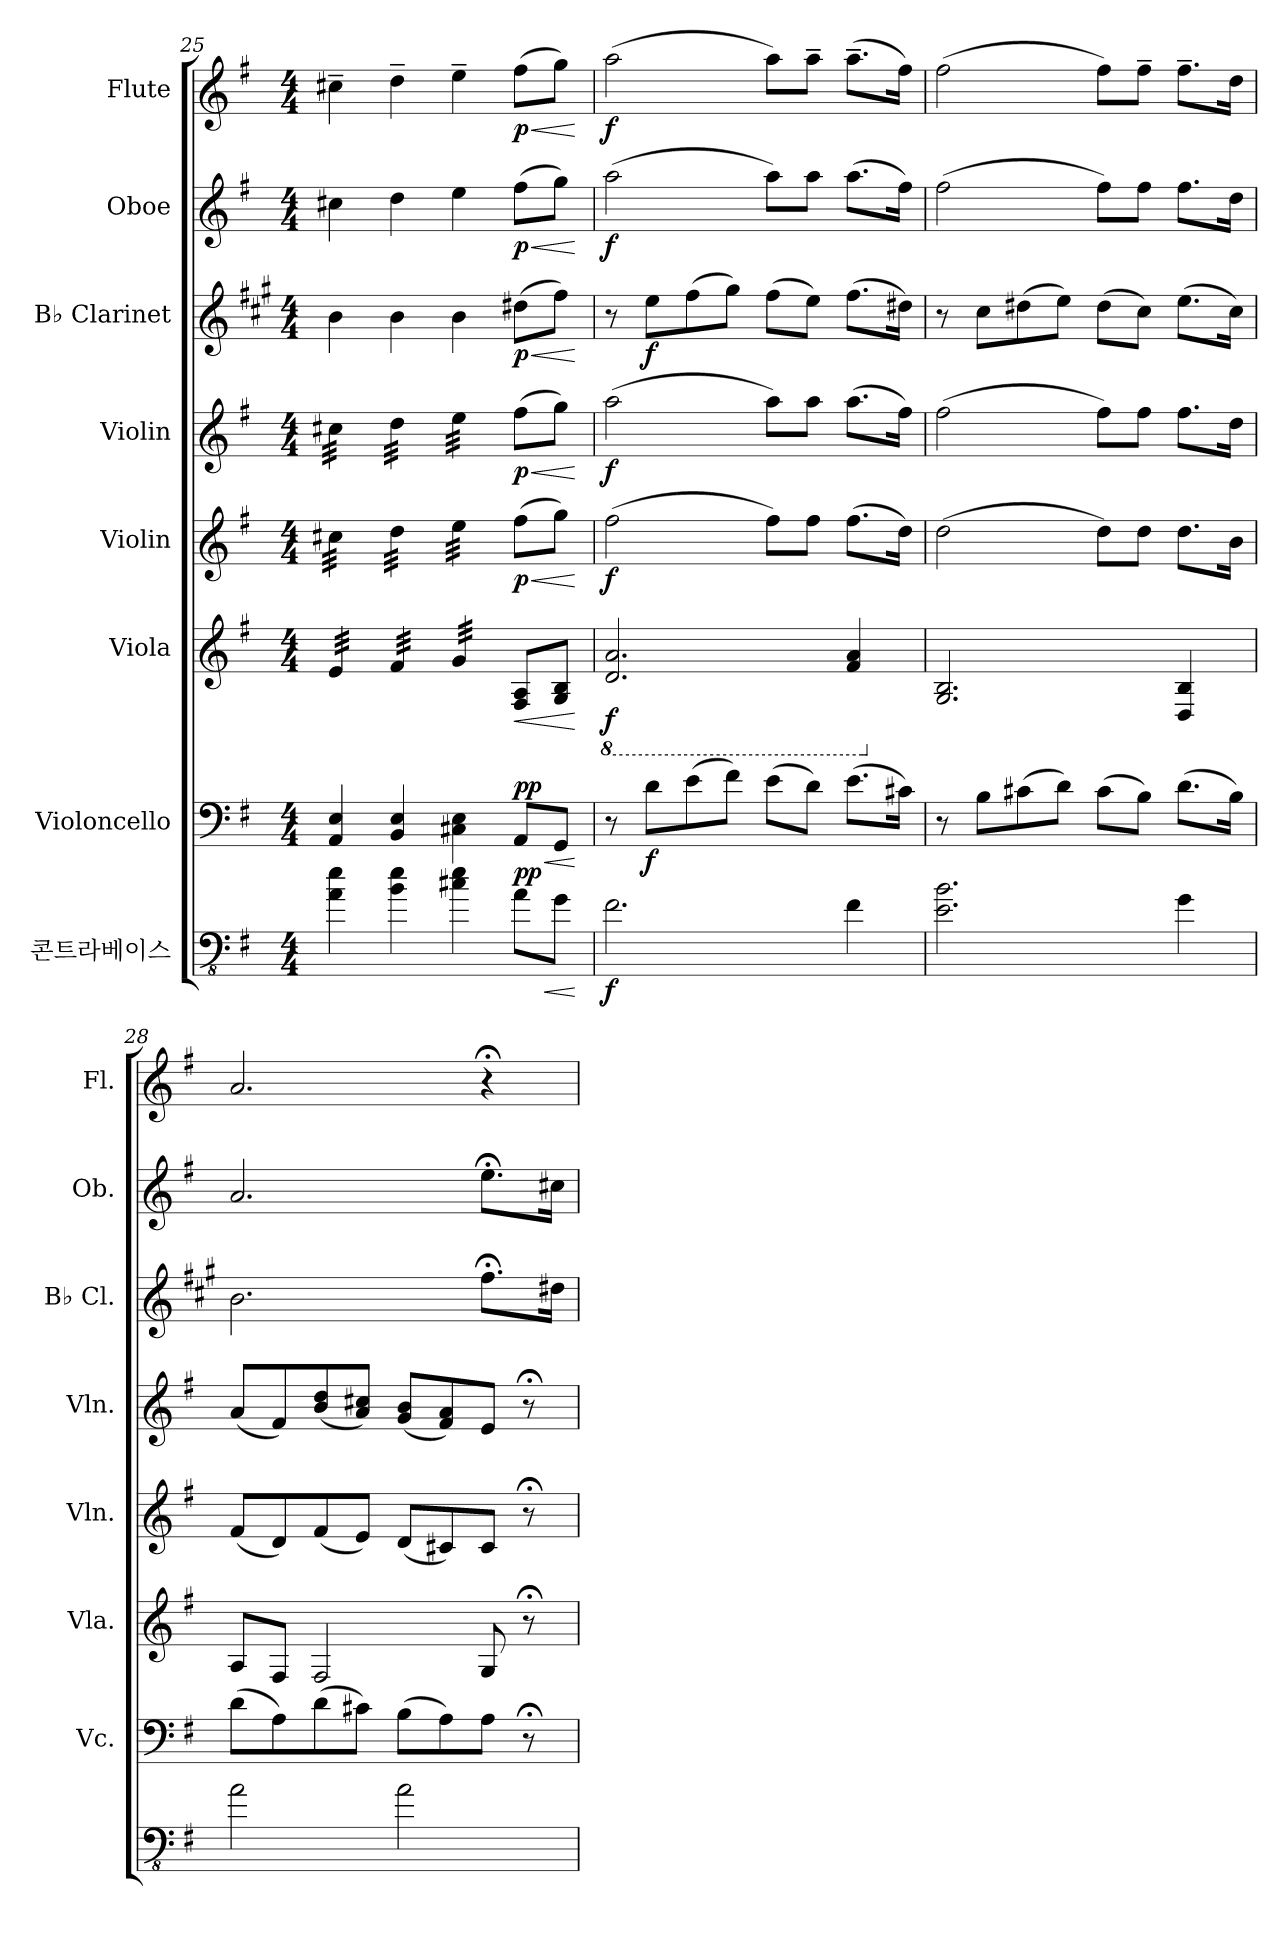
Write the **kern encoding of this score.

**kern	**dynam	**kern	**dynam	**kern	**dynam	**kern	**dynam	**kern	**dynam	**kern	**dynam	**kern	**dynam	**kern	**dynam
*part8	*part8	*part7	*part7	*part6	*part6	*part5	*part5	*part4	*part4	*part3	*part3	*part2	*part2	*part1	*part1
*staff8	*staff8	*staff7	*staff7	*staff6	*staff6	*staff5	*staff5	*staff4	*staff4	*staff3	*staff3	*staff2	*staff2	*staff1	*staff1
*I"콘트라베이스	*	*I"Violoncello	*	*I"Viola	*	*I"Violin	*	*I"Violin	*	*I"B♭ Clarinet	*	*I"Oboe	*	*I"Flute	*
*	*	*I'Vc.	*	*I'Vla.	*	*I'Vln.	*	*I'Vln.	*	*I'B♭ Cl.	*	*I'Ob.	*	*I'Fl.	*
!!LO:PB:g=z
*clefFv4	*	*clefF4	*	*clefG2	*	*clefG2	*	*clefG2	*	*clefG2	*	*clefG2	*	*clefG2	*
*ITrd7c12	*	*	*	*	*	*	*	*	*	*ITrd1c2	*	*	*	*	*
*k[f#]	*	*k[f#]	*	*k[f#]	*	*k[f#]	*	*k[f#]	*	*k[f#]	*	*k[f#]	*	*k[f#]	*
*M4/4	*	*M4/4	*	*M4/4	*	*M4/4	*	*M4/4	*	*M4/4	*	*M4/4	*	*M4/4	*
=25	=25	=25	=25	=25	=25	=25	=25	=25	=25	=25	=25	=25	=25	=25	=25
*	*	*	*	*tremolo	*	*	*	*	*	*	*	*	*	*	*
*	*	*	*	*	*	*tremolo	*	*	*	*	*	*	*	*	*
*	*	*	*	*	*	*	*	*tremolo	*	*	*	*	*	*	*
4AA\ 4E\	.	4AA/ 4E/	.	32e/LLL	.	32cc#X\LLL	.	32cc#X\LLL	.	4a\	.	4cc#X\	.	4cc#X~\	.
.	.	.	.	32e/	.	32cc#X\	.	32cc#X\	.	.	.	.	.	.	.
.	.	.	.	32e/	.	32cc#X\	.	32cc#X\	.	.	.	.	.	.	.
.	.	.	.	32e/	.	32cc#X\	.	32cc#X\	.	.	.	.	.	.	.
.	.	.	.	32e/	.	32cc#X\	.	32cc#X\	.	.	.	.	.	.	.
.	.	.	.	32e/	.	32cc#X\	.	32cc#X\	.	.	.	.	.	.	.
.	.	.	.	32e/	.	32cc#X\	.	32cc#X\	.	.	.	.	.	.	.
.	.	.	.	32e/JJJ	.	32cc#X\JJJ	.	32cc#X\JJJ	.	.	.	.	.	.	.
4BB\ 4E\	.	4BB/ 4E/	.	32f#/LLL	.	32dd\LLL	.	32dd\LLL	.	4a\	.	4dd\	.	4dd~\	.
.	.	.	.	32f#/	.	32dd\	.	32dd\	.	.	.	.	.	.	.
.	.	.	.	32f#/	.	32dd\	.	32dd\	.	.	.	.	.	.	.
.	.	.	.	32f#/	.	32dd\	.	32dd\	.	.	.	.	.	.	.
.	.	.	.	32f#/	.	32dd\	.	32dd\	.	.	.	.	.	.	.
.	.	.	.	32f#/	.	32dd\	.	32dd\	.	.	.	.	.	.	.
.	.	.	.	32f#/	.	32dd\	.	32dd\	.	.	.	.	.	.	.
.	.	.	.	32f#/JJJ	.	32dd\JJJ	.	32dd\JJJ	.	.	.	.	.	.	.
4C#X\ 4E\	.	4C#X\ 4E\	.	32g/LLL	.	32ee\LLL	.	32ee\LLL	.	4a\	.	4ee\	.	4ee~\	.
.	.	.	.	32g/	.	32ee\	.	32ee\	.	.	.	.	.	.	.
.	.	.	.	32g/	.	32ee\	.	32ee\	.	.	.	.	.	.	.
.	.	.	.	32g/	.	32ee\	.	32ee\	.	.	.	.	.	.	.
.	.	.	.	32g/	.	32ee\	.	32ee\	.	.	.	.	.	.	.
.	.	.	.	32g/	.	32ee\	.	32ee\	.	.	.	.	.	.	.
.	.	.	.	32g/	.	32ee\	.	32ee\	.	.	.	.	.	.	.
.	.	.	.	32g/JJJ	.	32ee\JJJ	.	32ee\JJJ	.	.	.	.	.	.	.
*	*	*	*	*	*	*	*	*Xtremolo	*	*	*	*	*	*	*
*	*	*	*	*	*	*Xtremolo	*	*	*	*	*	*	*	*	*
*	*	*	*	*Xtremolo	*	*	*	*	*	*	*	*	*	*	*
!	!LO:HP:b	!	!LO:HP:b	!	!LO:HP:b	!	!LO:HP:b	!	!LO:HP:b	!	!LO:HP:b	!	!LO:HP:b	!	!LO:HP:b
!	!LO:DY:n=1:b	!	!	!	!	!	!	!	!	!	!	!	!	!	!
!	!LO:DY:n=2:a	!	!LO:DY:n=1:b	!	!	!	!	!	!	!	!	!	!	!	!
!	!	!	!LO:DY:n=2:a	!	!	!	!LO:DY:n=1:b	!	!LO:DY:n=1:b	!	!LO:DY:n=1:b	!	!LO:DY:n=1:b	!	!LO:DY:n=1:b
8AA\L	< p p	8AA/L	< p p	8F#/ 8A/L	<	(8ff#\L	< p	(8ff#\L	< p	(8cc#X\L	< p	(8ff#\L	< p	(8ff#\L	< p
8GG\J	.	8GG/J	.	8G/ 8B/J	.	8gg\J)	.	8gg\J)	.	8ee\J)	.	8gg\J)	.	8gg\J)	.
.	[	.	[	.	[	.	[	.	[	.	[	.	[	.	[
=26	=26	=26	=26	=26	=26	=26	=26	=26	=26	=26	=26	=26	=26	=26	=26
*	*	*	*	*8ba	*	*	*	*	*	*	*	*	*	*	*
!	!LO:DY:b	!	!	!	!LO:DY:b	!	!LO:DY:b	!	!LO:DY:b	!	!	!	!LO:DY:b	!	!LO:DY:b
2.FF#\	f	8r	.	2.D/ 2.A/	f	(2ff#\	f	(2aa\	f	8r	.	(2aa\	f	(2aa\	f
!	!	!	!LO:DY:b	!	!	!	!	!	!	!	!LO:DY:b	!	!	!	!
.	.	8d\L	f	.	.	.	.	.	.	8dd\L	f	.	.	.	.
.	.	(8e\	.	.	.	.	.	.	.	(8ee\	.	.	.	.	.
.	.	8f#\J)	.	.	.	.	.	.	.	8ff#\J)	.	.	.	.	.
.	.	(8e\L	.	.	.	8ff#\L)	.	8aa\L)	.	(8ee\L	.	8aa\L)	.	8aa\L)	.
.	.	8d\J)	.	.	.	8ff#\J	.	8aa\J	.	8dd\J)	.	8aa\J	.	8aa~\J	.
4FF#\	.	(8.e\L	.	4F#/ 4A/	.	(8.ff#\L	.	(8.aa\L	.	(8.ee\L	.	(8.aa\L	.	(8.aa~\L	.
.	.	16c#X\Jk)	.	.	.	16dd\Jk)	.	16ff#\Jk)	.	16cc#X\Jk)	.	16ff#\Jk)	.	16ff#\Jk)	.
=27	=27	=27	=27	=27	=27	=27	=27	=27	=27	=27	=27	=27	=27	=27	=27
*	*	*	*	*X8ba	*	*	*	*	*	*	*	*	*	*	*
2.EE\ 2.BB\	.	8r	.	2.G/ 2.B/	.	(2dd\	.	(2ff#\	.	8r	.	(2ff#\	.	(2ff#\	.
.	.	8B\L	.	.	.	.	.	.	.	8b\L	.	.	.	.	.
.	.	(8c#X\	.	.	.	.	.	.	.	(8cc#X\	.	.	.	.	.
.	.	8d\J)	.	.	.	.	.	.	.	8dd\J)	.	.	.	.	.
.	.	(8c#\L	.	.	.	8dd\L)	.	8ff#\L)	.	(8cc#\L	.	8ff#\L)	.	8ff#\L)	.
.	.	8B\J)	.	.	.	8dd\J	.	8ff#\J	.	8b\J)	.	8ff#\J	.	8ff#~\J	.
4GG\	.	(8.d\L	.	4D/ 4B/	.	8.dd\L	.	8.ff#\L	.	(8.dd\L	.	8.ff#\L	.	8.ff#~\L	.
.	.	16B\Jk)	.	.	.	16b\Jk	.	16dd\Jk	.	16b\Jk)	.	16dd\Jk	.	16dd\Jk	.
!!LO:PB:g=z
=28	=28	=28	=28	=28	=28	=28	=28	=28	=28	=28	=28	=28	=28	=28	=28
2AA\	.	(8d\L	.	8A/L	.	(8f#/L	.	(8a/L	.	2.a\	.	2.a/	.	2.a/	.
.	.	8A\)	.	8F#/J	.	8d/)	.	8f#/)	.	.	.	.	.	.	.
.	.	(8d\	.	2F#/	.	(8f#/	.	(8b/ 8dd/	.	.	.	.	.	.	.
.	.	8c#X\J)	.	.	.	8e/J)	.	8a/ 8cc#X/J)	.	.	.	.	.	.	.
2AA\	.	(8B\L	.	.	.	(8d/L	.	(8g/ 8b/L	.	.	.	.	.	.	.
.	.	8A\)	.	.	.	8c#X/)	.	8f#/ 8a/)	.	.	.	.	.	.	.
.	.	8A\J	.	8G/	.	8c#/J	.	8e/J	.	8.ee;<\L	.	8.ee;<\L	.	4r;<	.
.	.	8r;<	.	8r;<	.	8r;<	.	8r;<	.	.	.	.	.	.	.
.	.	.	.	.	.	.	.	.	.	16cc#X\Jk	.	16cc#X\Jk	.	.	.
=	=	=	=	=	=	=	=	=	=	=	=	=	=	=	=
*-	*-	*-	*-	*-	*-	*-	*-	*-	*-	*-	*-	*-	*-	*-	*-
